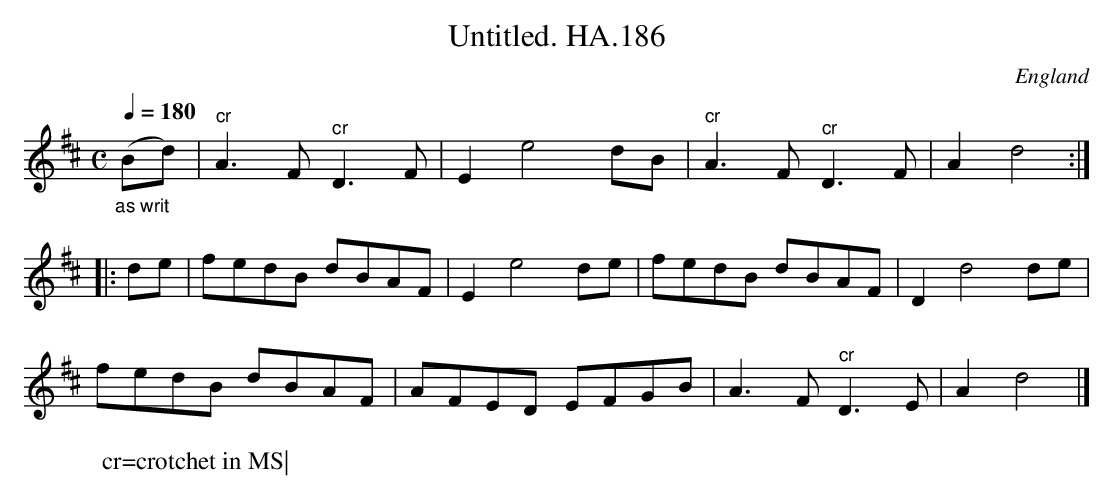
X:1
T:Untitled. HA.186
M:C
L:1/8
Q:1/4=180
O:England
K:D major
"_as writ"
(Bd)|"^cr"A3F "^cr"D3F|E2e4dB|"^cr"A3F"^cr"D3F|A2d4:|!
|:de|fedB dBAF|E2e4de|fedB dBAF|D2d4de|!
fedB dBAF|AFED EFGB|A3F "^cr"D3E|A2d4|]
W:cr=crotchet in MS|
